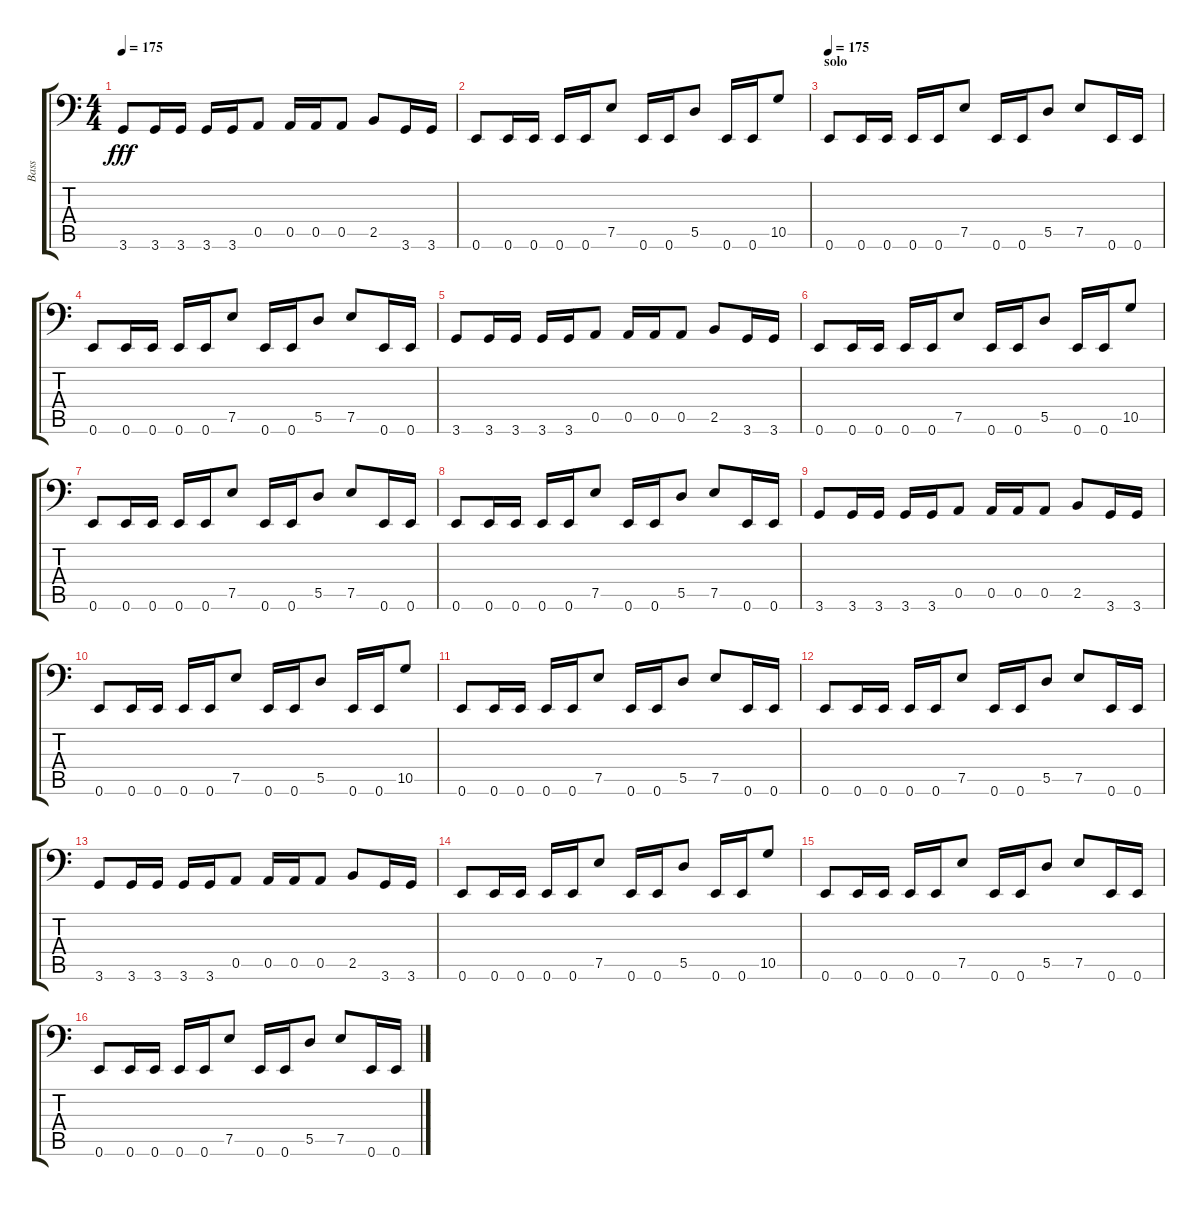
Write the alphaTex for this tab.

\track ("Bass" "Bass") {instrument electricbasspick}
\staff {score tabs}
\tuning (E3 B2 G2 D2 A1 E1) {hide}
\ts (4 4)
\tempo 175
\clef f4
\ks c
3.6.8{dy fff} 3.6.16 3.6.16 3.6.16 3.6.16 0.5.8 0.5.16 0.5.16 0.5.8 2.5.8 3.6.16 3.6.16 |
0.6.8 0.6.16 0.6.16 0.6.16 0.6.16 7.5.8 0.6.16 0.6.16 5.5.8 0.6.16 0.6.16 10.5.8 |
\section ("" "solo")
\tempo 175
0.6.8{volume 16 instrument electricbasspick} 0.6.16 0.6.16 0.6.16 0.6.16 7.5.8 0.6.16 0.6.16 5.5.8 7.5.8 0.6.16 0.6.16 |
0.6.8 0.6.16 0.6.16 0.6.16 0.6.16 7.5.8 0.6.16 0.6.16 5.5.8 7.5.8 0.6.16 0.6.16 |
3.6.8 3.6.16 3.6.16 3.6.16 3.6.16 0.5.8 0.5.16 0.5.16 0.5.8 2.5.8 3.6.16 3.6.16 |
0.6.8 0.6.16 0.6.16 0.6.16 0.6.16 7.5.8 0.6.16 0.6.16 5.5.8 0.6.16 0.6.16 10.5.8 |
0.6.8{volume 16 instrument electricbasspick} 0.6.16 0.6.16 0.6.16 0.6.16 7.5.8 0.6.16 0.6.16 5.5.8 7.5.8 0.6.16 0.6.16 |
0.6.8 0.6.16 0.6.16 0.6.16 0.6.16 7.5.8 0.6.16 0.6.16 5.5.8 7.5.8 0.6.16 0.6.16 |
3.6.8 3.6.16 3.6.16 3.6.16 3.6.16 0.5.8 0.5.16 0.5.16 0.5.8 2.5.8 3.6.16 3.6.16 |
0.6.8 0.6.16 0.6.16 0.6.16 0.6.16 7.5.8 0.6.16 0.6.16 5.5.8 0.6.16 0.6.16 10.5.8 |
0.6.8{volume 16 instrument electricbasspick} 0.6.16 0.6.16 0.6.16 0.6.16 7.5.8 0.6.16 0.6.16 5.5.8 7.5.8 0.6.16 0.6.16 |
0.6.8 0.6.16 0.6.16 0.6.16 0.6.16 7.5.8 0.6.16 0.6.16 5.5.8 7.5.8 0.6.16 0.6.16 |
3.6.8 3.6.16 3.6.16 3.6.16 3.6.16 0.5.8 0.5.16 0.5.16 0.5.8 2.5.8 3.6.16 3.6.16 |
0.6.8 0.6.16 0.6.16 0.6.16 0.6.16 7.5.8 0.6.16 0.6.16 5.5.8 0.6.16 0.6.16 10.5.8 |
0.6.8{volume 16 instrument electricbasspick} 0.6.16 0.6.16 0.6.16 0.6.16 7.5.8 0.6.16 0.6.16 5.5.8 7.5.8 0.6.16 0.6.16 |
0.6.8 0.6.16 0.6.16 0.6.16 0.6.16 7.5.8 0.6.16 0.6.16 5.5.8 7.5.8 0.6.16 0.6.16
